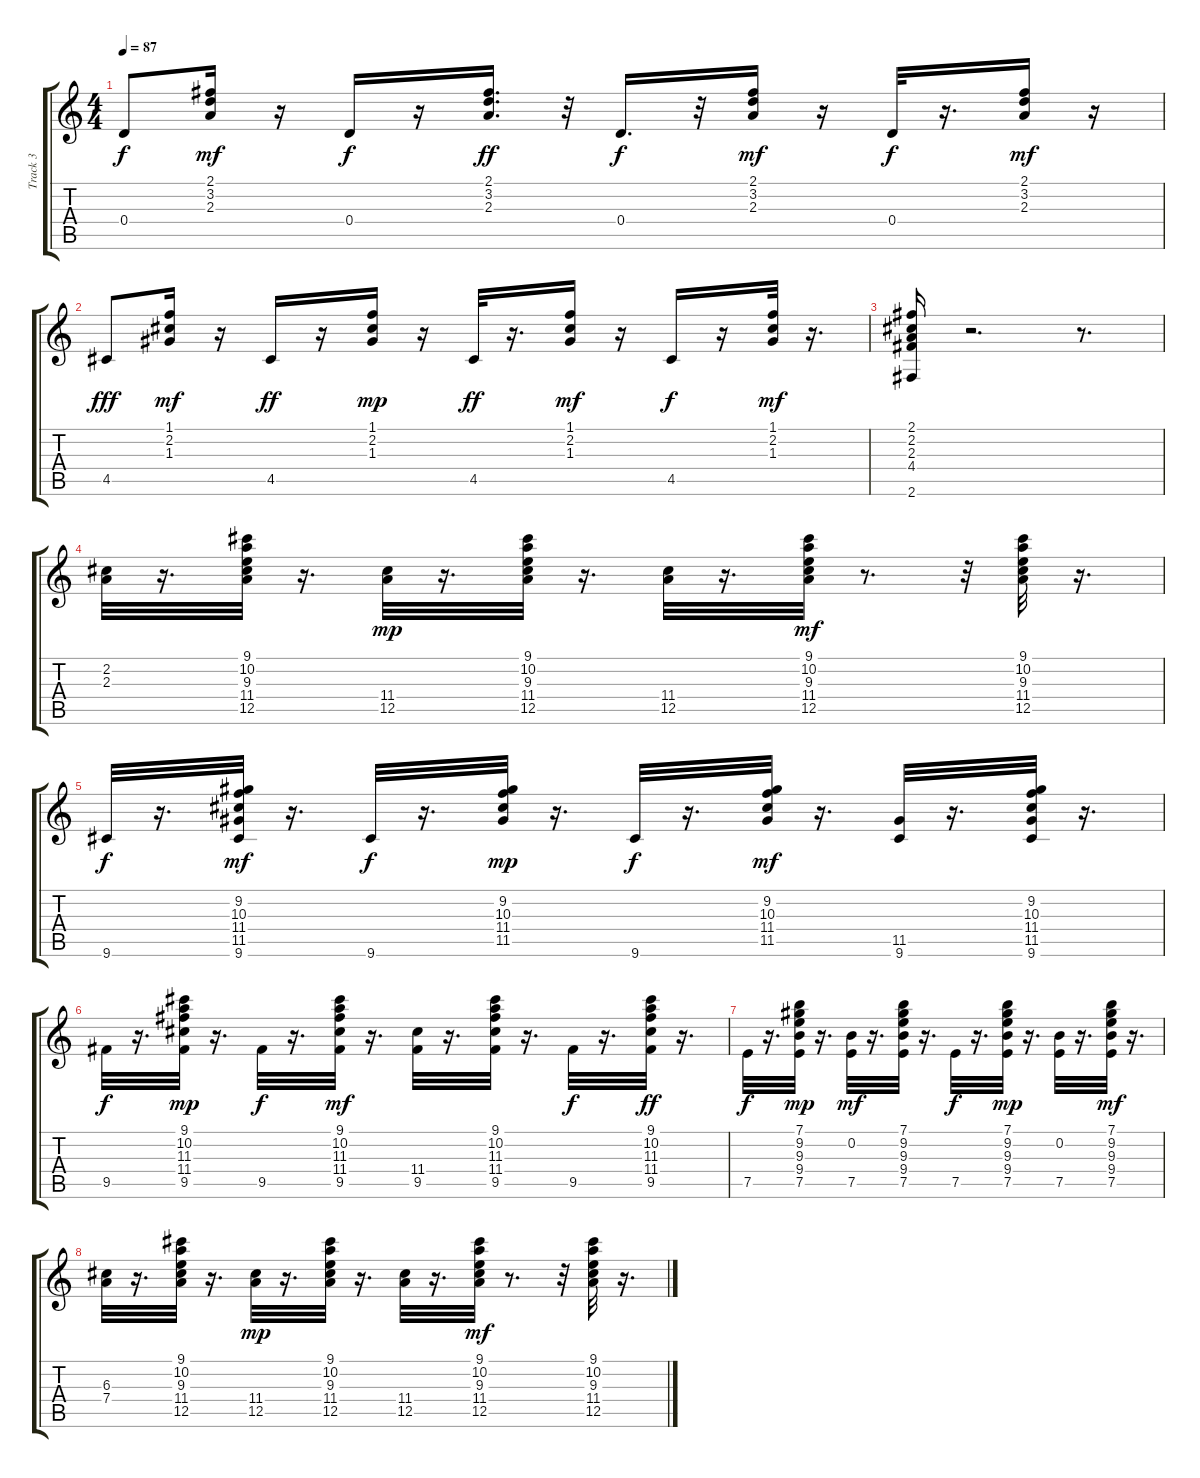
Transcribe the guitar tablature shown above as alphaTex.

\track ("Track 3" "Track 3") {instrument acousticguitarsteel}
\staff {score tabs}
\tuning (E4 B3 G3 D3 A2 E2) {hide}
\ts (4 4)
\tempo 87
\clef g2
\ks c
0.4.8{dy f} (2.1 3.2 2.3).16{dy mf} r.16 0.4.16{dy f} r.16 (2.1 3.2 2.3).16{d dy ff} r.32 0.4.16{d dy f} r.32 (2.1 3.2 2.3).16{dy mf} r.16 0.4.32{dy f} r.16{d} (2.1 3.2 2.3).16{dy mf} r.16 |
4.5.8{dy fff} (1.1 2.2 1.3).16{dy mf} r.16 4.5.16{dy ff} r.16 (1.1 2.2 1.3).16{dy mp} r.16 4.5.32{dy ff} r.16{d} (1.1 2.2 1.3).16{dy mf} r.16 4.5.16{dy f} r.16 (1.1 2.2 1.3).32{dy mf} r.16{d} |
(2.1 2.2 2.3 4.4 2.6).16 r.2{d} r.8{d} |
(2.2 2.3).32 r.16{d} (9.1 10.2 9.3 11.4 12.5).32 r.16{d} (11.4 12.5).32{dy mp} r.16{d} (9.1 10.2 9.3 11.4 12.5).32 r.16{d} (11.4 12.5).32 r.16{d} (9.1 10.2 9.3 11.4 12.5).32{dy mf} r.8{d} r.32 (9.1 10.2 9.3 11.4 12.5).32 r.16{d} |
9.6.32{dy f} r.16{d} (9.2 10.3 11.4 11.5 9.6).32{dy mf} r.16{d} 9.6.32{dy f} r.16{d} (9.2 10.3 11.4 11.5).32{dy mp} r.16{d} 9.6.32{dy f} r.16{d} (9.2 10.3 11.4 11.5).32{dy mf} r.16{d} (11.5 9.6).32 r.16{d} (9.2 10.3 11.4 11.5 9.6).32 r.16{d} |
9.5.32{dy f} r.16{d} (9.1 10.2 11.3 11.4 9.5).32{dy mp} r.16{d} 9.5.32{dy f} r.16{d} (9.1 10.2 11.3 11.4 9.5).32{dy mf} r.16{d} (11.4 9.5).32 r.16{d} (9.1 10.2 11.3 11.4 9.5).32 r.16{d} 9.5.32{dy f} r.16{d} (9.1 10.2 11.3 11.4 9.5).32{dy ff} r.16{d} |
7.5.32{dy f} r.16{d} (7.1 9.2 9.3 9.4 7.5).32{dy mp} r.16{d} (0.2 7.5).32{dy mf} r.16{d} (7.1 9.2 9.3 9.4 7.5).32 r.16{d} 7.5.32{dy f} r.16{d} (7.1 9.2 9.3 9.4 7.5).32{dy mp} r.16{d} (0.2 7.5).32 r.16{d} (7.1 9.2 9.3 9.4 7.5).32{dy mf} r.16{d} |
(6.3 7.4).32 r.16{d} (9.1 10.2 9.3 11.4 12.5).32 r.16{d} (11.4 12.5).32{dy mp} r.16{d} (9.1 10.2 9.3 11.4 12.5).32 r.16{d} (11.4 12.5).32 r.16{d} (9.1 10.2 9.3 11.4 12.5).32{dy mf} r.8{d} r.32 (9.1 10.2 9.3 11.4 12.5).32 r.16{d}
